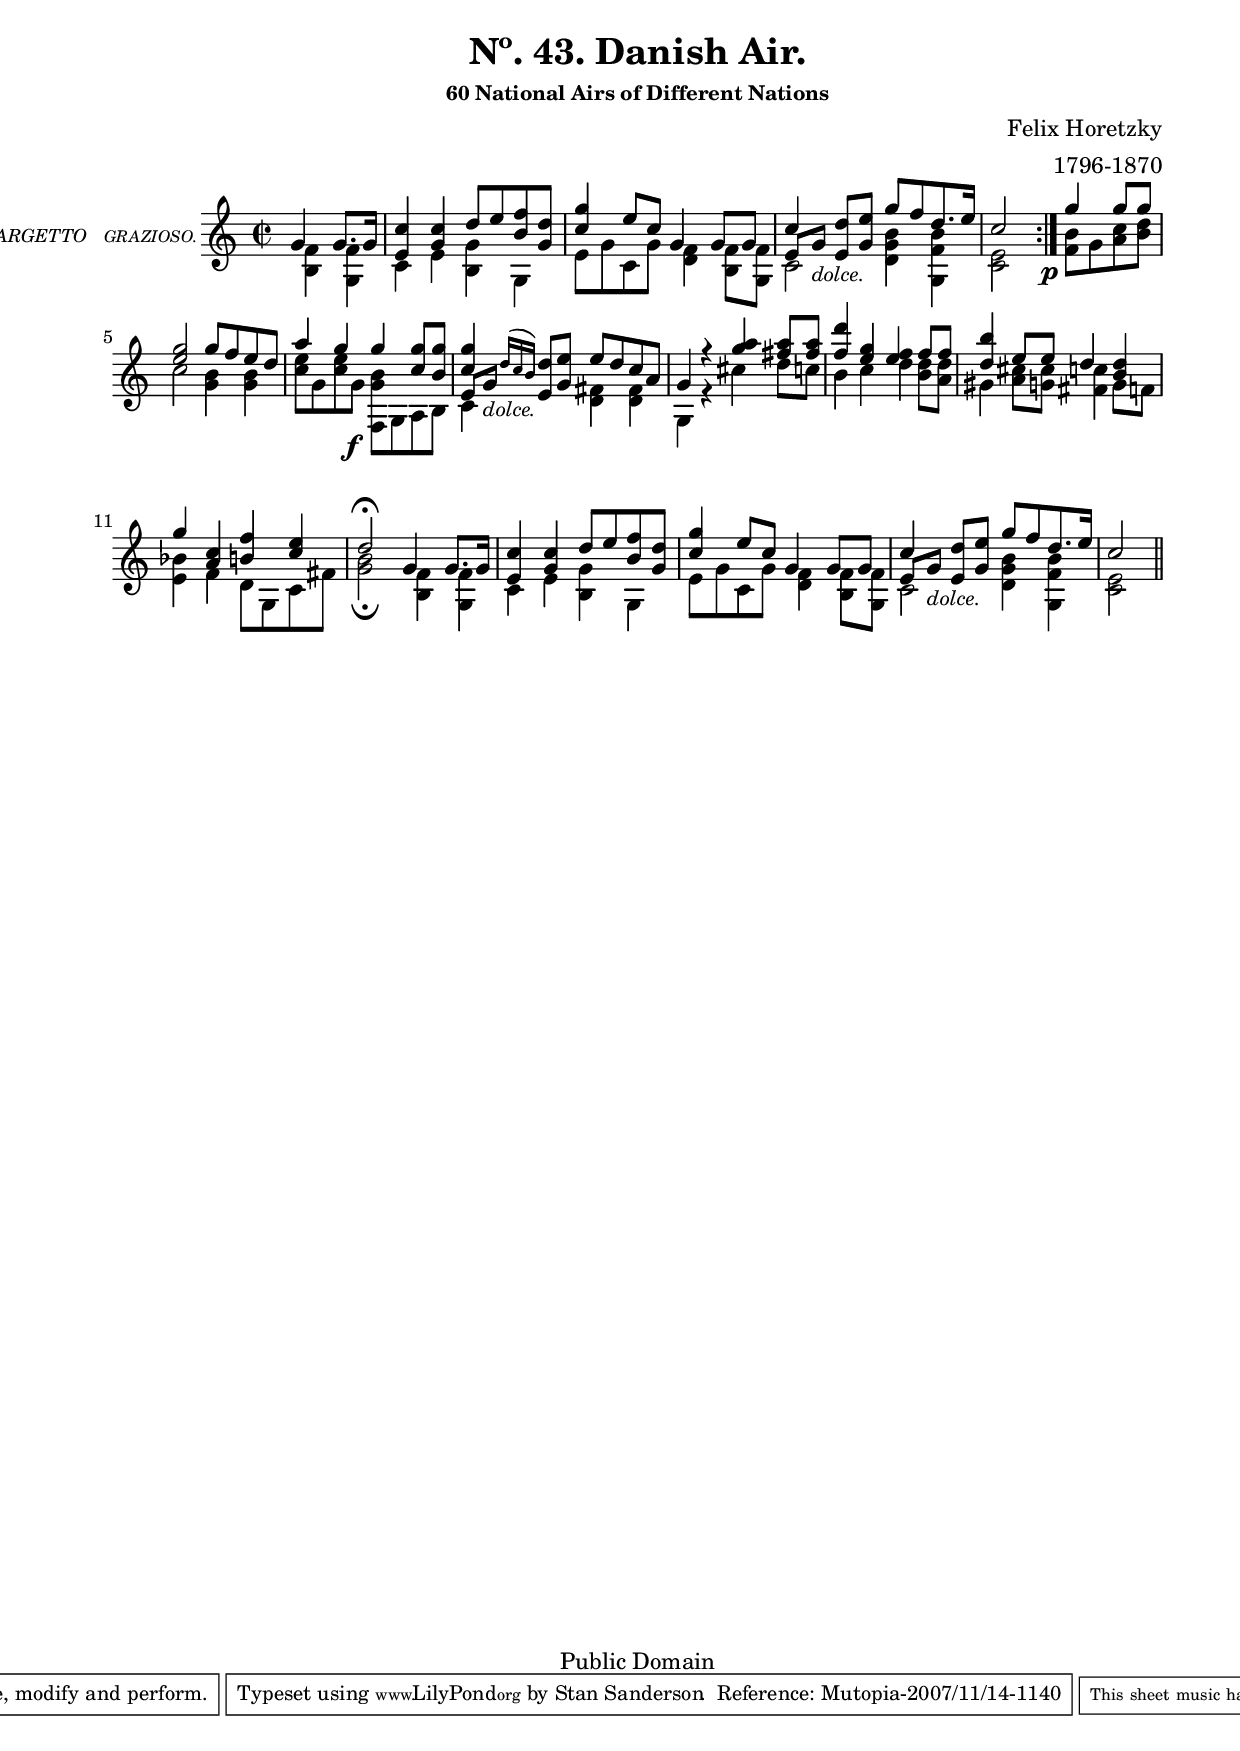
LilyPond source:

% Entered on Nov 10, 2007
\version "2.11.34"
%#(set-global-staff-size 17) 

\paper {
%	#(set-paper-size "a4")
%	#(set-paper-size "letter")
	left-margin = 0.75 \in
	line-width = 7.0 \in
	between-system-padding = #2.0
	between-system-space = #2.0
	ragged-last-bottom = ##t 
	ragged-bottom = ##f
}

\header {
	title = "Nº. 43. Danish Air."
	subtitle = ""
	subsubtitle = "60 National Airs of Different Nations"
	composer = \markup{\column \right-align 
	{\line {Felix Horetzky} 1796-1870}}
	meter = ""
% MUTOPIA
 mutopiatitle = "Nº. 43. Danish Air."
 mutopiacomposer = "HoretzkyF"
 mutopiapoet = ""
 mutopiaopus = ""
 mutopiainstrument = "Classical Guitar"
 date = "unk"
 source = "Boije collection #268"
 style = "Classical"
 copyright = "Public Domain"
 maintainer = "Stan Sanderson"
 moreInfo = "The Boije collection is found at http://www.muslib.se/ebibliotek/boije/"
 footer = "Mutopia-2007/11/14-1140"
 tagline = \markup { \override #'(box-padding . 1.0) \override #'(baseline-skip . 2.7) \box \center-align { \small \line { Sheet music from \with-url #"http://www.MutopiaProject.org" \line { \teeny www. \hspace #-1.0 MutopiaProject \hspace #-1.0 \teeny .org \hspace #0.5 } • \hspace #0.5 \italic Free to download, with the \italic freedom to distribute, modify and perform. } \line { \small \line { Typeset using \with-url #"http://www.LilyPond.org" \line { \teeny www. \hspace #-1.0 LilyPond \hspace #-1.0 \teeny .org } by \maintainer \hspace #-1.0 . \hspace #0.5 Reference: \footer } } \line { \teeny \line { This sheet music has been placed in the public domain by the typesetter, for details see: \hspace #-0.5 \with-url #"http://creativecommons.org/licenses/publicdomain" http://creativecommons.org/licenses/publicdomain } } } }
}

%%%%%%%%%%%%%%%%%%%%%%%%%%%%%%%%%%%%
%%
%% Source & comments
%%	
%%  	Felix Horetzky was born in Horyszów Ruski, Poland, January 1, 1796.
%%	Little is known about he came to the guitar. He traveled to Vienna
%%	to study under master guitarrist, Mauro Giuliani. He traveled
%%  	extensively in Europe as a concert performer and teacher. He wrote
%%  	between 100 and 150 pieces for the guitar. He died in Edinburgh
%%  	on October 6, 1870.
%%
%%	This piece is from #268, "60 National Airs of Different Nations",
%%	in the Boije collection and is in the public domain.
%%	
%%	<http://www.muslib.se/ebibliotek/boije/>
%%	Publisher: Chappell (London), no date given.
%%
%%	Carl Boije (1849-1923) was an amateur guitarist whose vast collection
%%	was donated to the State Library of Sweden after his death.
%%
%%	The dynamic markings for the most part follow the original score; obvious
%%	notation errors have been corrected.
%%
%%%%%%%%%%%%%%%%%%%%%%%%%%%%%%%%%%%%

\include "english.ly"

%%%% shortcuts

dol = \markup { \smaller\italic "dolce."}
cres = \markup{\smaller\italic"cresc:"}
cress = \markup{\tiny\smaller\italic"cresc:"}
espr = \markup{\smaller\italic"espres:"}
rit = \markup{\smaller\italic"ritard:"}
atem = \markup{\smaller\italic"a tempo:"}
smz = \markup{\smaller\italic"smorz:"} % smorzando
showTup = { \override TupletNumber #'transparent = ##f
		\override TupletBracket #'transparent = ##f }
hideTup = { \override TupletNumber #'transparent = ##t
		\override TupletBracket #'transparent = ##t }
seg = \markup {\smaller \smaller \musicglyph #"scripts.segno"}
cod = \markup {\smaller \vcenter "to" \hspace #0.7 \smaller \vcenter \musicglyph #"scripts.coda"}
toseg = \markup { \bold \vcenter "to" \hspace #0.7 \vcenter \smaller \musicglyph #"scripts.segno" }
fin = \markup {\smaller \smaller \bold \italic "Fine."}		
I = \once \override NoteColumn #'ignore-collision = ##t
sdu = \once \override Stem #'direction = #UP
sdd = \once \override Stem #'direction = #DOWN

%% End shortcuts


%%%%%%%%%%
%% Reminders
%
%    \once \override DynamicText #'extra-offset = #'(-3.75 . 5.5)
%    \once \override TextScript #'extra-offset = #'( 0.8 . -2.3 )
%    \once \override Stem #'length-fraction = #0.8
%    \once \override Beam #'positions = #'(-2.2 . -3.0)
%
%%%%%%%%%%

upper = \relative c''{
	\set Staff.instrumentName=\markup{ \center-align 
	{\smaller\bold "Nº. 43.  " \smaller\smaller\italic "LARGETTO  " 
	\tiny\smaller\italic"GRAZIOSO."}}
	\repeat volta 2 {
		\partial 4*2 g4 g8. g16 |
		<c e,>4 <c g> d8[ e <f b,> <d g,>] |
		<g c,>4 e8 c g4 g8 g |
		\I c4 <d e,>8 <e g,> g[ f d8. e16] |
		c2
	}
	g'4 g8 g |
	<g e>2 g8[ f e d] |
	a'4 g g <g c,>8 <g b,> |
	\I <g c,>4 \grace{d16[( c b])} <d e,>8 <e g,> e[ d c a] |
	g4 r <a' g> <a fs>8 <a fs> |
	<d f,>4 <g, e> <f e> f8 f |
	<b d,>4 e,8 e d4 <d b> |
	g <c, a> <f b,> <e c> |
	d2\fermata  g,4 g8. g16 |
	<c e,>4 <c g> d8[ e <f b,> <d g,>] |
	<g c,>4 e8 c g4 g8 g |
	\I c4 <d e,>8 <e g,> g[ f d8. e16] |
	c2
}


lower = \relative c' { 
	\override Staff.NoteCollision 
	#'merge-differently-headed = ##t
	\set fingeringOrientations = #'(left)
	\repeat volta 2 {
		\partial 4*2 <f b,>4 <f g,> |
		c e <g b,> g, |
		e'8 g c, g' <f d>4 <f b,>8 <f g,> |
		<<{\override Beam #'positions = #'(-0.2 . 0.7)	e8 g_\dol s4 }\\
			{c,2 }>>
			<b' g d>4 <b f g,> |
		<e, c>2 
	}
	\once \override DynamicText #'extra-offset = #'(-2.0 . 1.5 )
	<b' f>8_\p g <c a> <d b> |
	c2 <b g>4 <b g> |
	<e c>8[ g, <e' c> g,] 
	\once \override DynamicText #'extra-offset = #'(-2.5 . 2.5 )
		<b g f,>8[_\f g, a b] |
		<<{\override Beam #'positions = #'(-0.2 . 0.7)	e8 g_\dol s4 }\\
		{c,4 s}>>
		<fs d>4 <fs d> |
	g,4 r cs' d8 c |
	b4 c d <d b>8 <d a> |
	gs,4 <cs a>8 <cs g> <c fs,>4 g8 f |
	<bf e,>4 f d8[ g, c fs] |
	<b g>2_\fermata  <f b,>4 <f g,> |
	c e <g b,> g, |
	e'8 g c, g' <f d>4 <f b,>8 <f g,> |
	<<{\override Beam #'positions = #'(-0.2 . 0.7)	e8 g_\dol s4 }\\
		{c,2 }>>
		<b' g d>4 <b f g,> |
	<e, c>2 
}

staffClassicalGuitar = \new Staff  {
		\time 2/2
		\key c \major
		\set Staff.connectArpeggios = ##t
		\set Staff.midiInstrument="acoustic guitar (nylon)"
		<<
			\new Voice = A { \voiceOne  \upper }
			\new Voice = C { \voiceFour  \lower }
		>>
		\bar "||"   %%  "|."
}

\score { 
		<<
			\staffClassicalGuitar
		>>
		}
		
\layout  {\context {
   \Staff
   \consists Span_arpeggio_engraver
 } }

\score {
	\unfoldRepeats
	\staffClassicalGuitar
	\midi {
		\context {
			\Score
			tempoWholesPerMinute = #(ly:make-moment 100 4)
		}
		\context {
			\Voice
			\remove "Dynamic_performer"
	    }
    }
}
